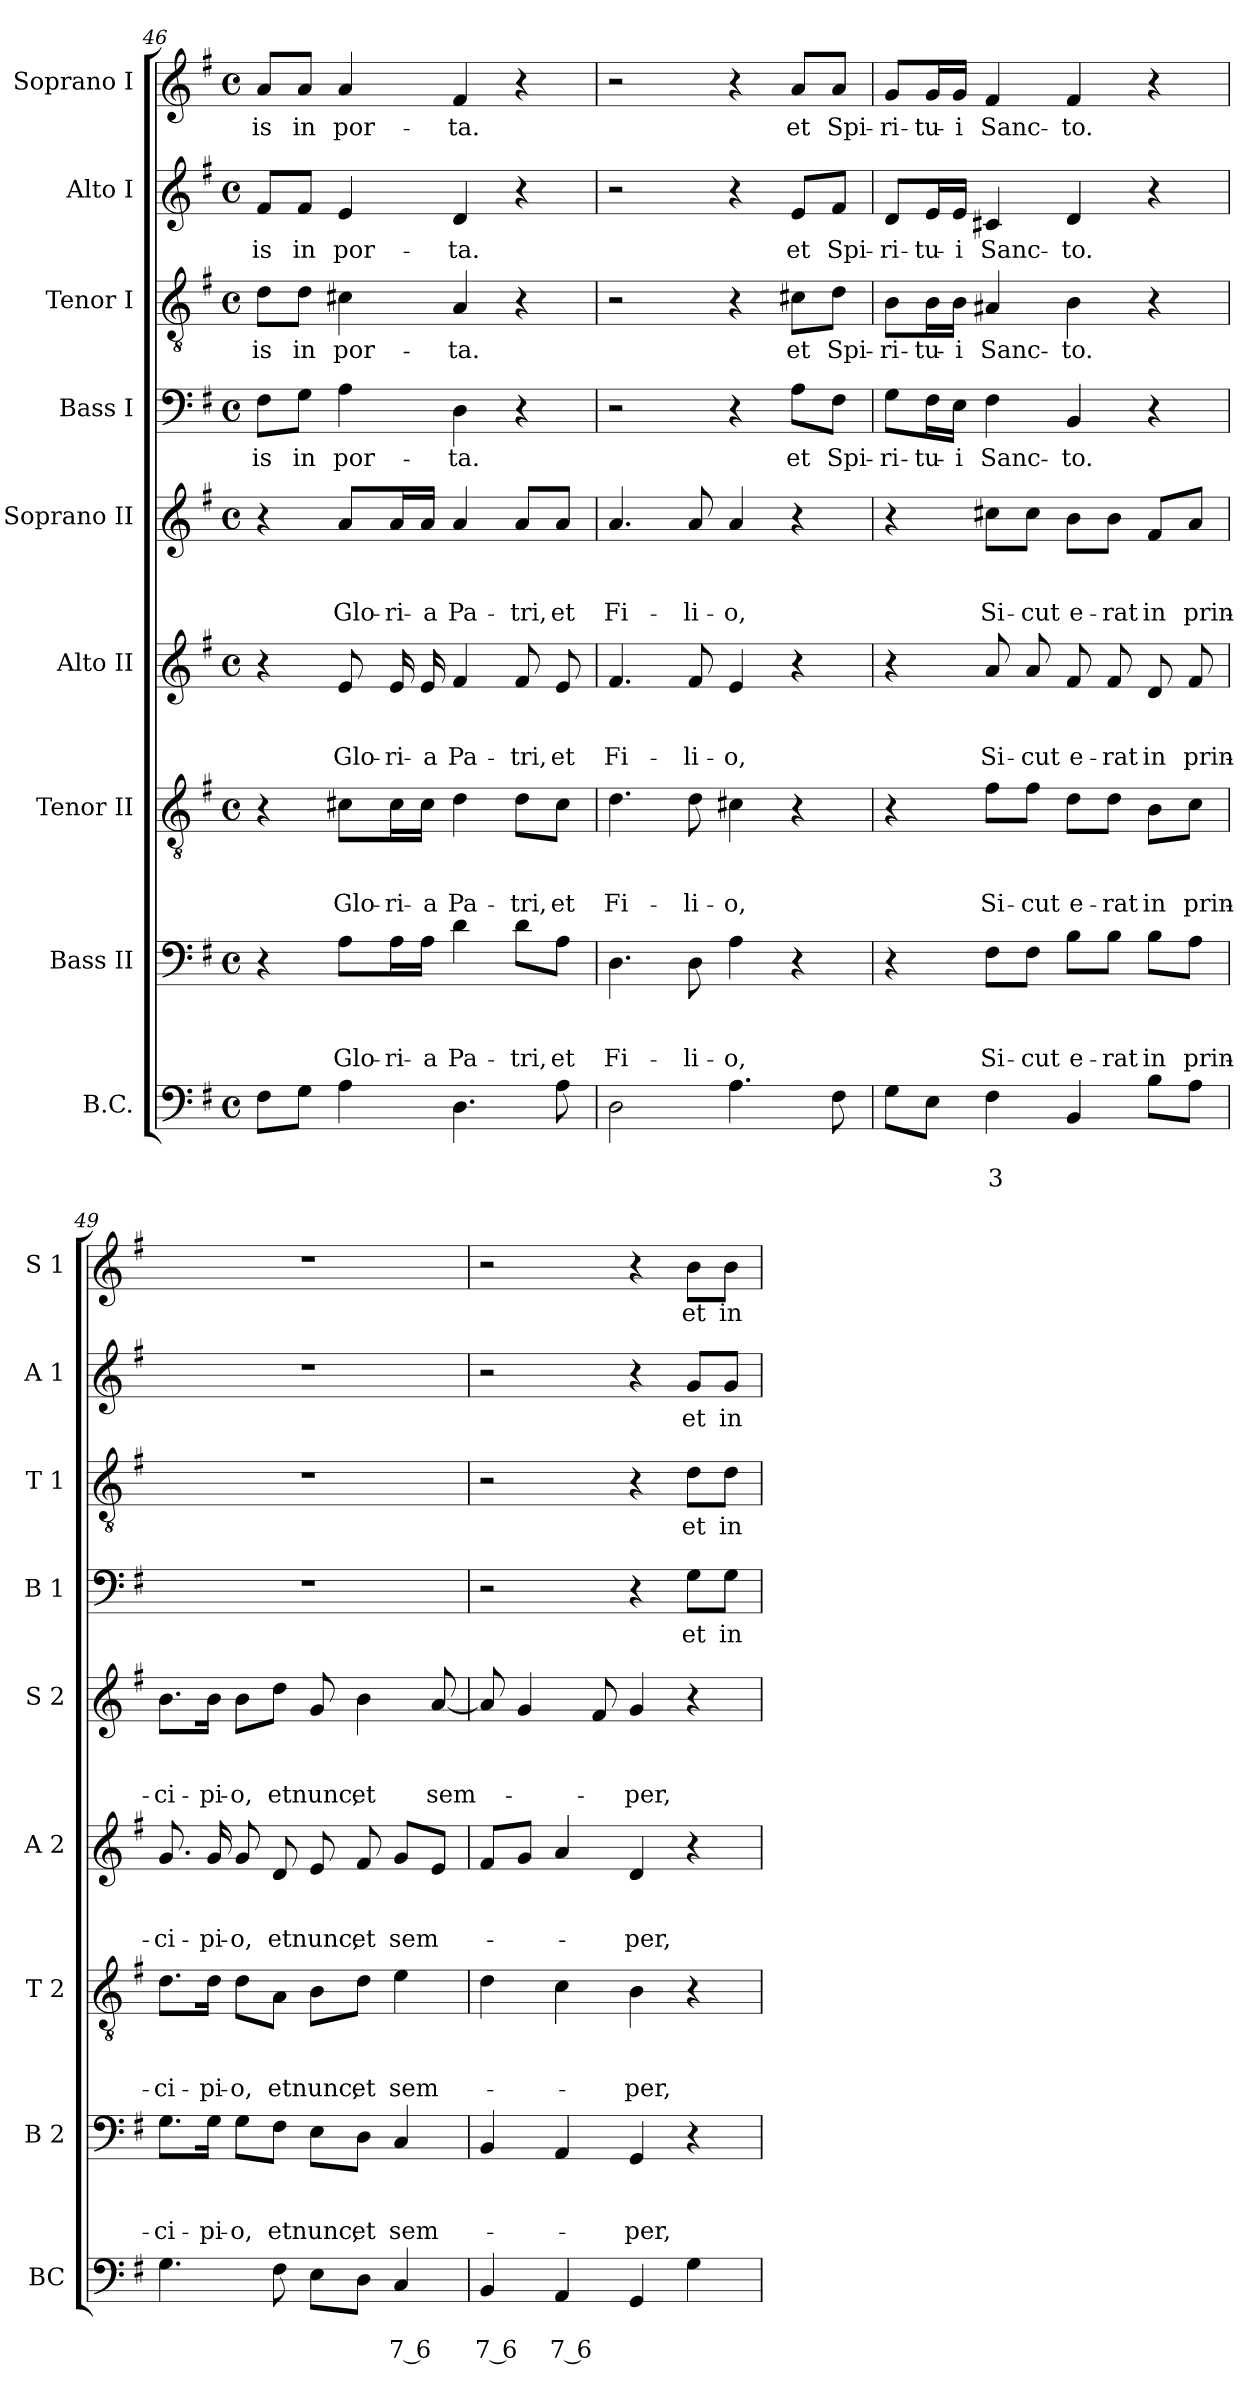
**kern	**text	**text	**kern	**text	**text	**text	**kern	**text	**text	**text	**kern	**text	**text	**text	**kern	**text	**text	**text	**kern	**text	**kern	**text	**kern	**text	**kern	**text
*part9	*part9	*part9	*part8	*part8	*part8	*part8	*part7	*part7	*part7	*part7	*part6	*part6	*part6	*part6	*part5	*part5	*part5	*part5	*part4	*part4	*part3	*part3	*part2	*part2	*part1	*part1
*staff9	*staff9	*staff9	*staff8	*staff8	*staff8	*staff8	*staff7	*staff7	*staff7	*staff7	*staff6	*staff6	*staff6	*staff6	*staff5	*staff5	*staff5	*staff5	*staff4	*staff4	*staff3	*staff3	*staff2	*staff2	*staff1	*staff1
*I"B.C.	*	*	*I"Bass II	*	*	*	*I"Tenor II	*	*	*	*I"Alto II	*	*	*	*I"Soprano II	*	*	*	*I"Bass I	*	*I"Tenor I	*	*I"Alto I	*	*I"Soprano I	*
*I'BC	*	*	*I'B 2	*	*	*	*I'T 2	*	*	*	*I'A 2	*	*	*	*I'S 2	*	*	*	*I'B 1	*	*I'T 1	*	*I'A 1	*	*I'S 1	*
*clefF4	*	*	*clefF4	*	*	*	*clefGv2	*	*	*	*clefG2	*	*	*	*clefG2	*	*	*	*clefF4	*	*clefGv2	*	*clefG2	*	*clefG2	*
*k[f#]	*	*	*k[f#]	*	*	*	*k[f#]	*	*	*	*k[f#]	*	*	*	*k[f#]	*	*	*	*k[f#]	*	*k[f#]	*	*k[f#]	*	*k[f#]	*
*G:	*	*	*G:	*	*	*	*G:	*	*	*	*G:	*	*	*	*G:	*	*	*	*G:	*	*G:	*	*G:	*	*G:	*
*M4/4	*	*	*M4/4	*	*	*	*M4/4	*	*	*	*M4/4	*	*	*	*M4/4	*	*	*	*M4/4	*	*M4/4	*	*M4/4	*	*M4/4	*
*met(c)	*	*	*met(c)	*	*	*	*met(c)	*	*	*	*met(c)	*	*	*	*met(c)	*	*	*	*met(c)	*	*met(c)	*	*met(c)	*	*met(c)	*
=46	=46	=46	=46	=46	=46	=46	=46	=46	=46	=46	=46	=46	=46	=46	=46	=46	=46	=46	=46	=46	=46	=46	=46	=46	=46	=46
!	!	!	!	!	!	!	!	!	!	!	!	!	!	!	!	!	!	!	!	!LO:LY:b	!	!LO:LY:b	!	!LO:LY:b	!	!LO:LY:b
8F#\L	.	.	4r	.	.	.	4r	.	.	.	4r	.	.	.	4r	.	.	.	8F#\L	-is	8d\L	-is	8f#/L	-is	8a/L	-is
!	!	!	!	!	!	!	!	!	!	!	!	!	!	!	!	!	!	!	!	!LO:LY:b	!	!LO:LY:b	!	!LO:LY:b	!	!LO:LY:b
8G\J	.	.	.	.	.	.	.	.	.	.	.	.	.	.	.	.	.	.	8G\J	in	8d\J	in	8f#/J	in	8a/J	in
!	!	!	!	!	!	!LO:LY:b	!	!	!	!LO:LY:b	!	!	!	!LO:LY:b	!	!	!	!LO:LY:b	!	!LO:LY:b	!	!LO:LY:b	!	!LO:LY:b	!	!LO:LY:b
4A\	.	.	8A\L	.	.	Glo-	8c#X\L	.	.	Glo-	8e/	.	.	Glo-	8a/L	.	.	Glo-	4A\	por-	4c#X\	por-	4e/	por-	4a/	por-
!	!	!	!	!	!	!LO:LY:b	!	!	!	!LO:LY:b	!	!	!	!LO:LY:b	!	!	!	!LO:LY:b	!	!	!	!	!	!	!	!
.	.	.	16A\L	.	.	-ri-	16c#\L	.	.	-ri-	16e/	.	.	-ri-	16a/L	.	.	-ri-	.	.	.	.	.	.	.	.
!	!	!	!	!	!	!LO:LY:b	!	!	!	!LO:LY:b	!	!	!	!LO:LY:b	!	!	!	!LO:LY:b	!	!	!	!	!	!	!	!
.	.	.	16A\JJ	.	.	-a	16c#\JJ	.	.	-a	16e/	.	.	-a	16a/JJ	.	.	-a	.	.	.	.	.	.	.	.
!	!	!	!	!	!	!LO:LY:b	!	!	!	!LO:LY:b	!	!	!	!LO:LY:b	!	!	!	!LO:LY:b	!	!LO:LY:b	!	!LO:LY:b	!	!LO:LY:b	!	!LO:LY:b
4.D\	.	.	4d\	.	.	Pa-	4d\	.	.	Pa-	4f#/	.	.	Pa-	4a/	.	.	Pa-	4D\	-ta.	4A/	-ta.	4d/	-ta.	4f#/	-ta.
!	!	!	!	!	!	!LO:LY:b	!	!	!	!LO:LY:b	!	!	!	!LO:LY:b	!	!	!	!LO:LY:b	!	!	!	!	!	!	!	!
.	.	.	8d\L	.	.	-tri,	8d\L	.	.	-tri,	8f#/	.	.	-tri,	8a/L	.	.	-tri,	4r	.	4r	.	4r	.	4r	.
!	!	!	!	!	!	!LO:LY:b	!	!	!	!LO:LY:b	!	!	!	!LO:LY:b	!	!	!	!LO:LY:b	!	!	!	!	!	!	!	!
8A\	.	.	8A\J	.	.	et	8c#\J	.	.	et	8e/	.	.	et	8a/J	.	.	et	.	.	.	.	.	.	.	.
=47	=47	=47	=47	=47	=47	=47	=47	=47	=47	=47	=47	=47	=47	=47	=47	=47	=47	=47	=47	=47	=47	=47	=47	=47	=47	=47
!	!	!	!	!	!	!LO:LY:b	!	!	!	!LO:LY:b	!	!	!	!LO:LY:b	!	!	!	!LO:LY:b	!	!	!	!	!	!	!	!
2D\	.	.	4.D\	.	.	Fi-	4.d\	.	.	Fi-	4.f#/	.	.	Fi-	4.a/	.	.	Fi-	2r	.	2r	.	2r	.	2r	.
!	!	!	!	!	!	!LO:LY:b	!	!	!	!LO:LY:b	!	!	!	!LO:LY:b	!	!	!	!LO:LY:b	!	!	!	!	!	!	!	!
.	.	.	8D\	.	.	-li-	8d\	.	.	-li-	8f#/	.	.	-li-	8a/	.	.	-li-	.	.	.	.	.	.	.	.
!	!	!	!	!	!	!LO:LY:b	!	!	!	!LO:LY:b	!	!	!	!LO:LY:b	!	!	!	!LO:LY:b	!	!	!	!	!	!	!	!
4.A\	.	.	4A\	.	.	-o,	4c#X\	.	.	-o,	4e/	.	.	-o,	4a/	.	.	-o,	4r	.	4r	.	4r	.	4r	.
!	!	!	!	!	!	!	!	!	!	!	!	!	!	!	!	!	!	!	!	!LO:LY:b	!	!LO:LY:b	!	!LO:LY:b	!	!LO:LY:b
.	.	.	4r	.	.	.	4r	.	.	.	4r	.	.	.	4r	.	.	.	8A\L	et	8c#X\L	et	8e/L	et	8a/L	et
!	!	!	!	!	!	!	!	!	!	!	!	!	!	!	!	!	!	!	!	!LO:LY:b	!	!LO:LY:b	!	!LO:LY:b	!	!LO:LY:b
8F#\	.	.	.	.	.	.	.	.	.	.	.	.	.	.	.	.	.	.	8F#\J	Spi-	8d\J	Spi-	8f#/J	Spi-	8a/J	Spi-
=48	=48	=48	=48	=48	=48	=48	=48	=48	=48	=48	=48	=48	=48	=48	=48	=48	=48	=48	=48	=48	=48	=48	=48	=48	=48	=48
!	!	!	!	!	!	!	!	!	!	!	!	!	!	!	!	!	!	!	!	!LO:LY:b	!	!LO:LY:b	!	!LO:LY:b	!	!LO:LY:b
8G\L	.	.	4r	.	.	.	4r	.	.	.	4r	.	.	.	4r	.	.	.	8G\L	-ri-	8B\L	-ri-	8d/L	-ri-	8g/L	-ri-
!	!	!	!	!	!	!	!	!	!	!	!	!	!	!	!	!	!	!	!	!LO:LY:b	!	!LO:LY:b	!	!LO:LY:b	!	!LO:LY:b
8E\J	.	.	.	.	.	.	.	.	.	.	.	.	.	.	.	.	.	.	16F#\L	-tu-	16B\L	-tu-	16e/L	-tu-	16g/L	-tu-
!	!	!	!	!	!	!	!	!	!	!	!	!	!	!	!	!	!	!	!	!LO:LY:b	!	!LO:LY:b	!	!LO:LY:b	!	!LO:LY:b
.	.	.	.	.	.	.	.	.	.	.	.	.	.	.	.	.	.	.	16E\JJ	-i	16B\JJ	-i	16e/JJ	-i	16g/JJ	-i
!	!	!LO:LY:b	!	!	!	!LO:LY:b	!	!	!	!LO:LY:b	!	!	!	!LO:LY:b	!	!	!	!LO:LY:b	!	!LO:LY:b	!	!LO:LY:b	!	!LO:LY:b	!	!LO:LY:b
4F#\	.	3	8F#\L	.	.	Si-	8f#\L	.	.	Si-	8a/	.	.	Si-	8cc#X\L	.	.	Si-	4F#\	Sanc-	4A#X/	Sanc-	4c#X/	Sanc-	4f#/	Sanc-
!	!	!	!	!	!	!LO:LY:b	!	!	!	!LO:LY:b	!	!	!	!LO:LY:b	!	!	!	!LO:LY:b	!	!	!	!	!	!	!	!
.	.	.	8F#\J	.	.	-cut	8f#\J	.	.	-cut	8a/	.	.	-cut	8cc#\J	.	.	-cut	.	.	.	.	.	.	.	.
!	!	!	!	!	!	!LO:LY:b	!	!	!	!LO:LY:b	!	!	!	!LO:LY:b	!	!	!	!LO:LY:b	!	!LO:LY:b	!	!LO:LY:b	!	!LO:LY:b	!	!LO:LY:b
4BB/	.	.	8B\L	.	.	e-	8d\L	.	.	e-	8f#/	.	.	e-	8b\L	.	.	e-	4BB/	-to.	4B\	-to.	4d/	-to.	4f#/	-to.
!	!	!	!	!	!	!LO:LY:b	!	!	!	!LO:LY:b	!	!	!	!LO:LY:b	!	!	!	!LO:LY:b	!	!	!	!	!	!	!	!
.	.	.	8B\J	.	.	-rat	8d\J	.	.	-rat	8f#/	.	.	-rat	8b\J	.	.	-rat	.	.	.	.	.	.	.	.
!	!	!	!	!	!	!LO:LY:b	!	!	!	!LO:LY:b	!	!	!	!LO:LY:b	!	!	!	!LO:LY:b	!	!	!	!	!	!	!	!
8B\L	.	.	8B\L	.	.	in	8B\L	.	.	in	8d/	.	.	in	8f#/L	.	.	in	4r	.	4r	.	4r	.	4r	.
!	!	!	!	!	!	!LO:LY:b	!	!	!	!LO:LY:b	!	!	!	!LO:LY:b	!	!	!	!LO:LY:b	!	!	!	!	!	!	!	!
8A\J	.	.	8A\J	.	.	prin-	8c\J	.	.	prin-	8f#/	.	.	prin-	8a/J	.	.	prin-	.	.	.	.	.	.	.	.
!!LO:PB:g=z
=49	=49	=49	=49	=49	=49	=49	=49	=49	=49	=49	=49	=49	=49	=49	=49	=49	=49	=49	=49	=49	=49	=49	=49	=49	=49	=49
!	!	!	!	!	!	!LO:LY:b	!	!	!	!LO:LY:b	!	!	!	!LO:LY:b	!	!	!	!LO:LY:b	!	!	!	!	!	!	!	!
4.G\	.	.	8.G\L	.	.	-ci-	8.d\L	.	.	-ci-	8.g/	.	.	-ci-	8.b\L	.	.	-ci-	1r	.	1r	.	1r	.	1r	.
!	!	!	!	!	!	!LO:LY:b	!	!	!	!LO:LY:b	!	!	!	!LO:LY:b	!	!	!	!LO:LY:b	!	!	!	!	!	!	!	!
.	.	.	16G\Jk	.	.	-pi-	16d\Jk	.	.	-pi-	16g/	.	.	-pi-	16b\Jk	.	.	-pi-	.	.	.	.	.	.	.	.
!	!	!	!	!	!	!LO:LY:b	!	!	!	!LO:LY:b	!	!	!	!LO:LY:b	!	!	!	!LO:LY:b	!	!	!	!	!	!	!	!
.	.	.	8G\L	.	.	-o,	8d\L	.	.	-o,	8g/	.	.	-o,	8b\L	.	.	-o,	.	.	.	.	.	.	.	.
!	!	!	!	!	!	!LO:LY:b	!	!	!	!LO:LY:b	!	!	!	!LO:LY:b	!	!	!	!LO:LY:b	!	!	!	!	!	!	!	!
8F#\	.	.	8F#\J	.	.	et	8A\J	.	.	et	8d/	.	.	et	8dd\J	.	.	et	.	.	.	.	.	.	.	.
!	!	!	!	!	!	!LO:LY:b	!	!	!	!LO:LY:b	!	!	!	!LO:LY:b	!	!	!	!LO:LY:b	!	!	!	!	!	!	!	!
8E\L	.	.	8E\L	.	.	nunc,	8B\L	.	.	nunc,	8e/	.	.	nunc,	8g/	.	.	nunc,	.	.	.	.	.	.	.	.
!	!	!	!	!	!	!LO:LY:b	!	!	!	!LO:LY:b	!	!	!	!LO:LY:b	!	!	!	!LO:LY:b	!	!	!	!	!	!	!	!
8D\J	.	.	8D\J	.	.	et	8d\J	.	.	et	8f#/	.	.	et	4b\	.	.	et	.	.	.	.	.	.	.	.
!	!	!LO:LY:b	!	!	!	!LO:LY:b	!	!	!	!LO:LY:b	!	!	!	!LO:LY:b	!	!	!	!	!	!	!	!	!	!	!	!
4C/	.	7 6	4C/	.	.	sem-	4e\	.	.	sem-	8g/L	.	.	sem-	.	.	.	.	.	.	.	.	.	.	.	.
!	!	!	!	!	!	!	!	!	!	!	!	!	!	!	!	!	!	!LO:LY:b	!	!	!	!	!	!	!	!
.	.	.	.	.	.	.	.	.	.	.	8e/J	.	.	.	[8a/	.	.	sem-	.	.	.	.	.	.	.	.
=50	=50	=50	=50	=50	=50	=50	=50	=50	=50	=50	=50	=50	=50	=50	=50	=50	=50	=50	=50	=50	=50	=50	=50	=50	=50	=50
!	!	!LO:LY:b	!	!	!	!	!	!	!	!	!	!	!	!	!	!	!	!	!	!	!	!	!	!	!	!
4BB/	.	7 6	4BB/	.	.	.	4d\	.	.	.	8f#/L	.	.	.	8a/]	.	.	.	2r	.	2r	.	2r	.	2r	.
.	.	.	.	.	.	.	.	.	.	.	8g/J	.	.	.	4g/	.	.	.	.	.	.	.	.	.	.	.
!	!	!LO:LY:b	!	!	!	!	!	!	!	!	!	!	!	!	!	!	!	!	!	!	!	!	!	!	!	!
4AA/	.	7 6	4AA/	.	.	.	4c\	.	.	.	4a/	.	.	.	.	.	.	.	.	.	.	.	.	.	.	.
.	.	.	.	.	.	.	.	.	.	.	.	.	.	.	8f#/	.	.	.	.	.	.	.	.	.	.	.
!	!	!	!	!	!	!LO:LY:b	!	!	!	!LO:LY:b	!	!	!	!LO:LY:b	!	!	!	!LO:LY:b	!	!	!	!	!	!	!	!
4GG/	.	.	4GG/	.	.	-per,	4B\	.	.	-per,	4d/	.	.	-per,	4g/	.	.	-per,	4r	.	4r	.	4r	.	4r	.
!	!	!	!	!	!	!	!	!	!	!	!	!	!	!	!	!	!	!	!	!LO:LY:b	!	!LO:LY:b	!	!LO:LY:b	!	!LO:LY:b
4G\	.	.	4r	.	.	.	4r	.	.	.	4r	.	.	.	4r	.	.	.	8G\L	et	8d\L	et	8g/L	et	8b\L	et
!	!	!	!	!	!	!	!	!	!	!	!	!	!	!	!	!	!	!	!	!LO:LY:b	!	!LO:LY:b	!	!LO:LY:b	!	!LO:LY:b
.	.	.	.	.	.	.	.	.	.	.	.	.	.	.	.	.	.	.	8G\J	in	8d\J	in	8g/J	in	8b\J	in
=	=	=	=	=	=	=	=	=	=	=	=	=	=	=	=	=	=	=	=	=	=	=	=	=	=	=
*-	*-	*-	*-	*-	*-	*-	*-	*-	*-	*-	*-	*-	*-	*-	*-	*-	*-	*-	*-	*-	*-	*-	*-	*-	*-	*-
